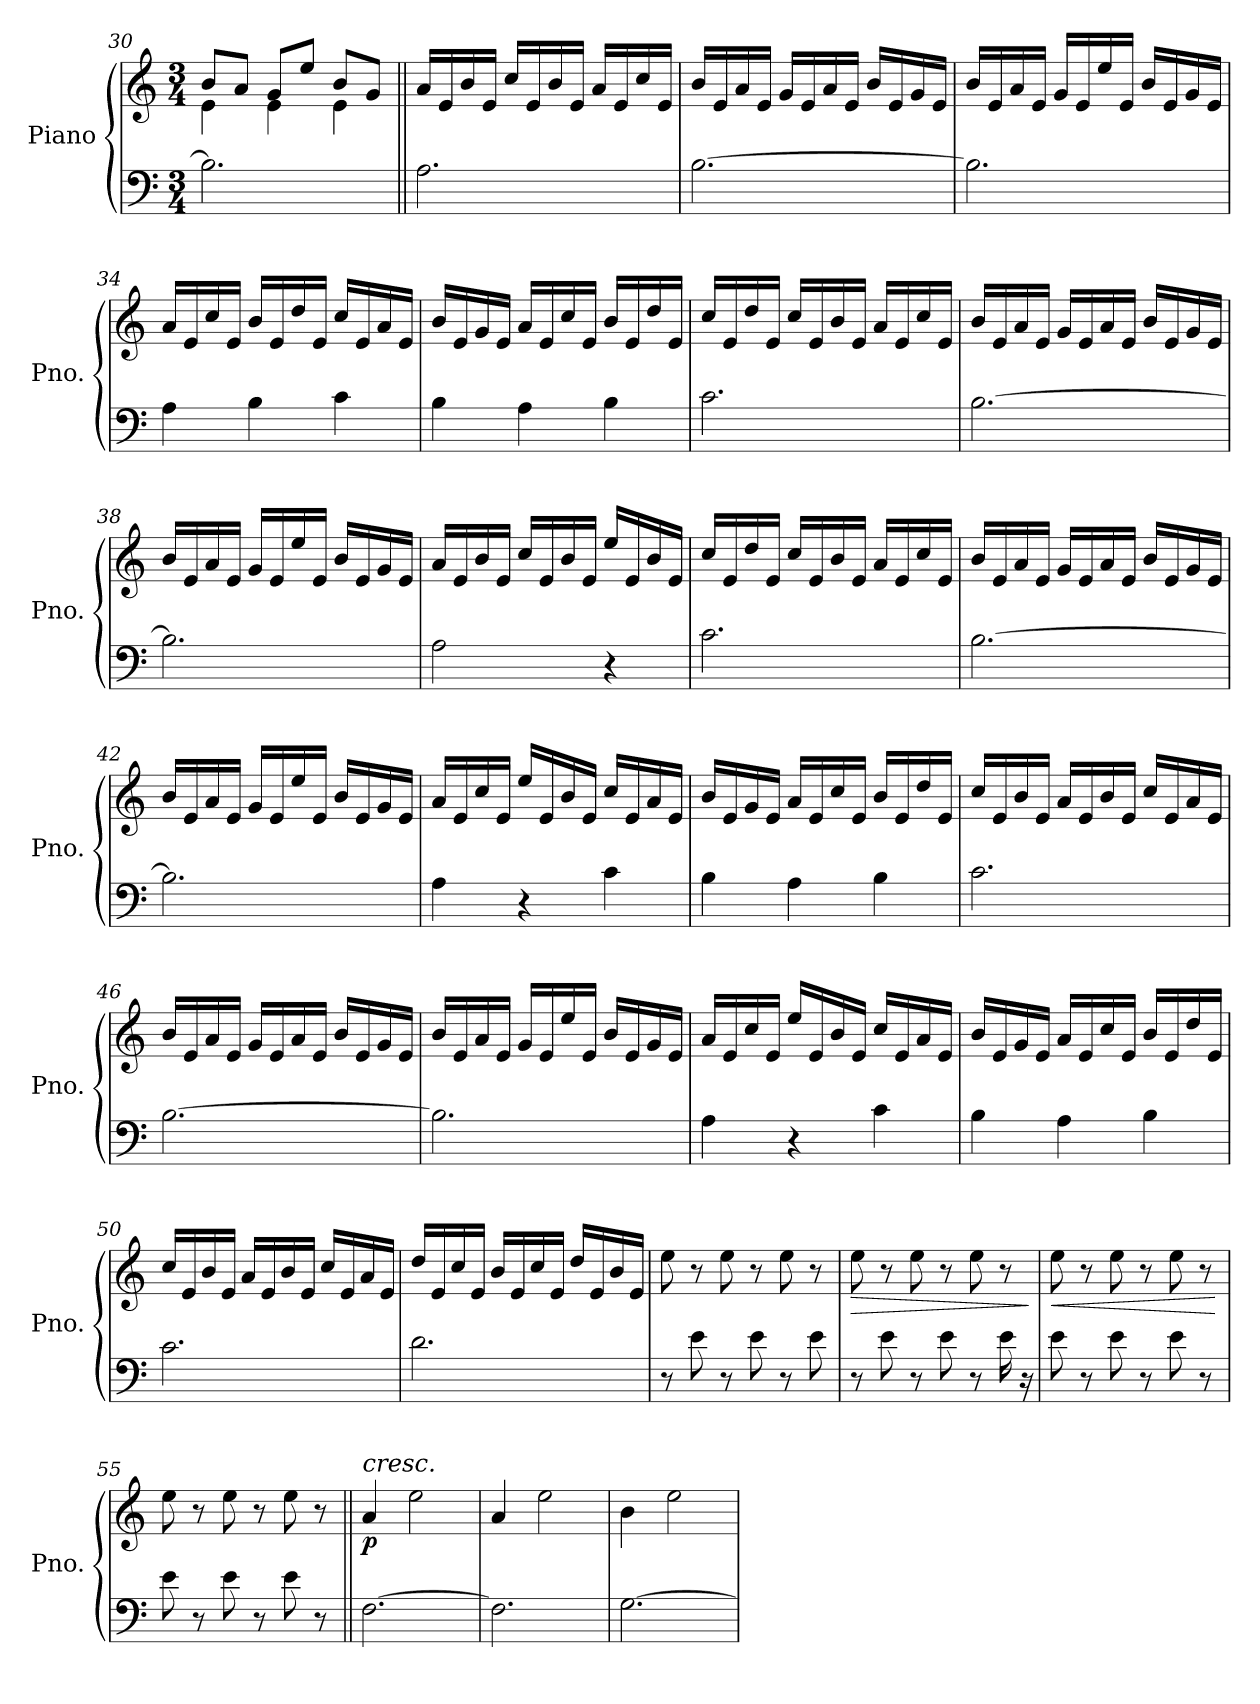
**kern	**kern	**dynam
*part1	*part1	*part1
*staff2	*staff1	*staff1/2
*I"Piano	*	*
*I'Pno.	*	*
!!LO:LB:g=z
*clefF4	*clefG2	*
*k[]	*k[]	*
*M3/4	*M3/4	*
=30	=30	=30
*	*^	*
2.B\]	8b/L	4e\	.
.	8a/J	.	.
.	8g/L	4e\	.
.	8ee/J	.	.
.	8b/L	4e\	.
.	8g/J	.	.
*	*v	*v	*
=31||	=31||	=31||
2.A\	16a/LL	.
.	16e/	.
.	16b/	.
.	16e/JJ	.
.	16cc/LL	.
.	16e/	.
.	16b/	.
.	16e/JJ	.
.	16a/LL	.
.	16e/	.
.	16cc/	.
.	16e/JJ	.
=32	=32	=32
[2.B\	16b/LL	.
.	16e/	.
.	16a/	.
.	16e/JJ	.
.	16g/LL	.
.	16e/	.
.	16a/	.
.	16e/JJ	.
.	16b/LL	.
.	16e/	.
.	16g/	.
.	16e/JJ	.
=33	=33	=33
2.B\]	16b/LL	.
.	16e/	.
.	16a/	.
.	16e/JJ	.
.	16g/LL	.
.	16e/	.
.	16ee/	.
.	16e/JJ	.
.	16b/LL	.
.	16e/	.
.	16g/	.
.	16e/JJ	.
!!LO:LB:g=z
=34	=34	=34
4A\	16a/LL	.
.	16e/	.
.	16cc/	.
.	16e/JJ	.
4B\	16b/LL	.
.	16e/	.
.	16dd/	.
.	16e/JJ	.
4c\	16cc/LL	.
.	16e/	.
.	16a/	.
.	16e/JJ	.
=35	=35	=35
4B\	16b/LL	.
.	16e/	.
.	16g/	.
.	16e/JJ	.
4A\	16a/LL	.
.	16e/	.
.	16cc/	.
.	16e/JJ	.
4B\	16b/LL	.
.	16e/	.
.	16dd/	.
.	16e/JJ	.
=36	=36	=36
2.c\	16cc/LL	.
.	16e/	.
.	16dd/	.
.	16e/JJ	.
.	16cc/LL	.
.	16e/	.
.	16b/	.
.	16e/JJ	.
.	16a/LL	.
.	16e/	.
.	16cc/	.
.	16e/JJ	.
=37	=37	=37
[2.B\	16b/LL	.
.	16e/	.
.	16a/	.
.	16e/JJ	.
.	16g/LL	.
.	16e/	.
.	16a/	.
.	16e/JJ	.
.	16b/LL	.
.	16e/	.
.	16g/	.
.	16e/JJ	.
!!LO:PB:g=z
=38	=38	=38
2.B\]	16b/LL	.
.	16e/	.
.	16a/	.
.	16e/JJ	.
.	16g/LL	.
.	16e/	.
.	16ee/	.
.	16e/JJ	.
.	16b/LL	.
.	16e/	.
.	16g/	.
.	16e/JJ	.
=39	=39	=39
2A\	16a/LL	.
.	16e/	.
.	16b/	.
.	16e/JJ	.
.	16cc/LL	.
.	16e/	.
.	16b/	.
.	16e/JJ	.
4r	16ee/LL	.
.	16e/	.
.	16b/	.
.	16e/JJ	.
=40	=40	=40
2.c\	16cc/LL	.
.	16e/	.
.	16dd/	.
.	16e/JJ	.
.	16cc/LL	.
.	16e/	.
.	16b/	.
.	16e/JJ	.
.	16a/LL	.
.	16e/	.
.	16cc/	.
.	16e/JJ	.
=41	=41	=41
[2.B\	16b/LL	.
.	16e/	.
.	16a/	.
.	16e/JJ	.
.	16g/LL	.
.	16e/	.
.	16a/	.
.	16e/JJ	.
.	16b/LL	.
.	16e/	.
.	16g/	.
.	16e/JJ	.
!!LO:LB:g=z
=42	=42	=42
2.B\]	16b/LL	.
.	16e/	.
.	16a/	.
.	16e/JJ	.
.	16g/LL	.
.	16e/	.
.	16ee/	.
.	16e/JJ	.
.	16b/LL	.
.	16e/	.
.	16g/	.
.	16e/JJ	.
=43	=43	=43
4A\	16a/LL	.
.	16e/	.
.	16cc/	.
.	16e/JJ	.
4r	16ee/LL	.
.	16e/	.
.	16b/	.
.	16e/JJ	.
4c\	16cc/LL	.
.	16e/	.
.	16a/	.
.	16e/JJ	.
=44	=44	=44
4B\	16b/LL	.
.	16e/	.
.	16g/	.
.	16e/JJ	.
4A\	16a/LL	.
.	16e/	.
.	16cc/	.
.	16e/JJ	.
4B\	16b/LL	.
.	16e/	.
.	16dd/	.
.	16e/JJ	.
=45	=45	=45
2.c\	16cc/LL	.
.	16e/	.
.	16b/	.
.	16e/JJ	.
.	16a/LL	.
.	16e/	.
.	16b/	.
.	16e/JJ	.
.	16cc/LL	.
.	16e/	.
.	16a/	.
.	16e/JJ	.
!!LO:LB:g=z
=46	=46	=46
[2.B\	16b/LL	.
.	16e/	.
.	16a/	.
.	16e/JJ	.
.	16g/LL	.
.	16e/	.
.	16a/	.
.	16e/JJ	.
.	16b/LL	.
.	16e/	.
.	16g/	.
.	16e/JJ	.
=47	=47	=47
2.B\]	16b/LL	.
.	16e/	.
.	16a/	.
.	16e/JJ	.
.	16g/LL	.
.	16e/	.
.	16ee/	.
.	16e/JJ	.
.	16b/LL	.
.	16e/	.
.	16g/	.
.	16e/JJ	.
=48	=48	=48
4A\	16a/LL	.
.	16e/	.
.	16cc/	.
.	16e/JJ	.
4r	16ee/LL	.
.	16e/	.
.	16b/	.
.	16e/JJ	.
4c\	16cc/LL	.
.	16e/	.
.	16a/	.
.	16e/JJ	.
=49	=49	=49
4B\	16b/LL	.
.	16e/	.
.	16g/	.
.	16e/JJ	.
4A\	16a/LL	.
.	16e/	.
.	16cc/	.
.	16e/JJ	.
4B\	16b/LL	.
.	16e/	.
.	16dd/	.
.	16e/JJ	.
!!LO:LB:g=z
=50	=50	=50
2.c\	16cc/LL	.
.	16e/	.
.	16b/	.
.	16e/JJ	.
.	16a/LL	.
.	16e/	.
.	16b/	.
.	16e/JJ	.
.	16cc/LL	.
.	16e/	.
.	16a/	.
.	16e/JJ	.
=51	=51	=51
2.d\	16dd/LL	.
.	16e/	.
.	16cc/	.
.	16e/JJ	.
.	16b/LL	.
.	16e/	.
.	16cc/	.
.	16e/JJ	.
.	16dd/LL	.
.	16e/	.
.	16b/	.
.	16e/JJ	.
=52	=52	=52
8r	8ee\	.
8e\	8r	.
8r	8ee\	.
8e\	8r	.
8r	8ee\	.
8e\	8r	.
=53	=53	=53
!	!	!LO:HP:b
8r	8ee\	>
8e\	8r	.
8r	8ee\	.
8e\	8r	.
8r	8ee\	.
16e\	8r	.
16r	.	.
.	.	]
=54	=54	=54
!	!	!LO:HP:b
8e\	8ee\	<
8r	8r	.
8e\	8ee\	.
8r	8r	.
8e\	8ee\	.
8r	8r	.
.	.	[
!!LO:LB:g=z
=55	=55	=55
8e\	8ee\	.
8r	8r	.
8e\	8ee\	.
8r	8r	.
8e\	8ee\	.
8r	8r	.
=56||	=56||	=56||
!	!LO:TX:a:i:t=cresc.	!
!	!	!LO:DY:b
[2.F\	4a/	p
.	2ee\	.
=57	=57	=57
2.F\]	4a/	.
.	2ee\	.
=58	=58	=58
[2.G\	4b\	.
.	2ee\	.
=	=	=
*-	*-	*-
